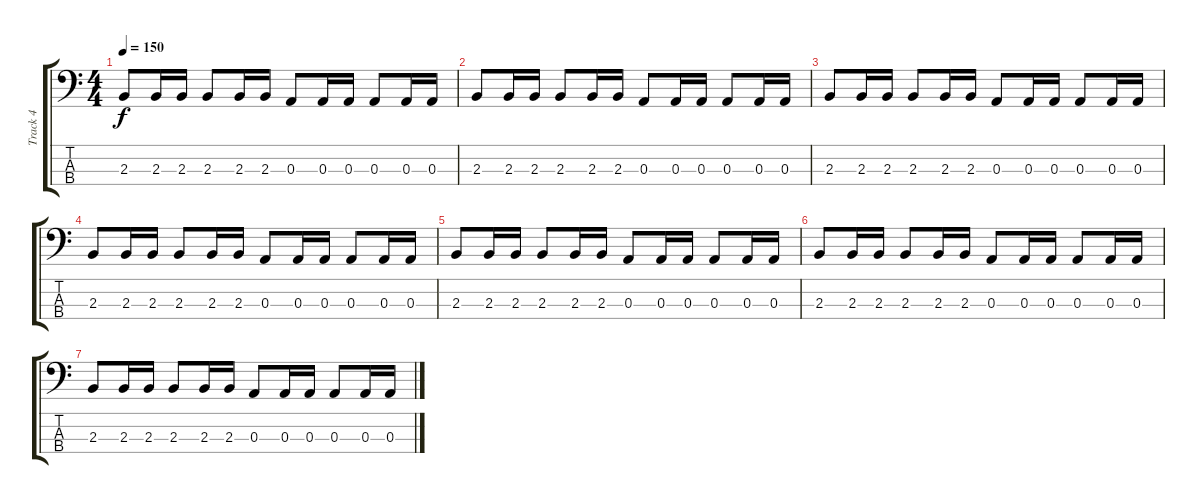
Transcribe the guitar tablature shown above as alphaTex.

\track ("Track 4" "Track 4") {instrument electricbasspick}
\staff {score tabs}
\tuning (G2 D2 A1 E1) {hide}
\ts (4 4)
\tempo 150
\clef f4
\ks c
2.3.8{dy f} 2.3.16 2.3.16 2.3.8 2.3.16 2.3.16 0.3.8 0.3.16 0.3.16 0.3.8 0.3.16 0.3.16 |
2.3.8 2.3.16 2.3.16 2.3.8 2.3.16 2.3.16 0.3.8 0.3.16 0.3.16 0.3.8 0.3.16 0.3.16 |
2.3.8 2.3.16 2.3.16 2.3.8 2.3.16 2.3.16 0.3.8 0.3.16 0.3.16 0.3.8 0.3.16 0.3.16 |
2.3.8 2.3.16 2.3.16 2.3.8 2.3.16 2.3.16 0.3.8 0.3.16 0.3.16 0.3.8 0.3.16 0.3.16 |
2.3.8 2.3.16 2.3.16 2.3.8 2.3.16 2.3.16 0.3.8 0.3.16 0.3.16 0.3.8 0.3.16 0.3.16 |
2.3.8 2.3.16 2.3.16 2.3.8 2.3.16 2.3.16 0.3.8 0.3.16 0.3.16 0.3.8 0.3.16 0.3.16 |
2.3.8 2.3.16 2.3.16 2.3.8 2.3.16 2.3.16 0.3.8 0.3.16 0.3.16 0.3.8 0.3.16 0.3.16
